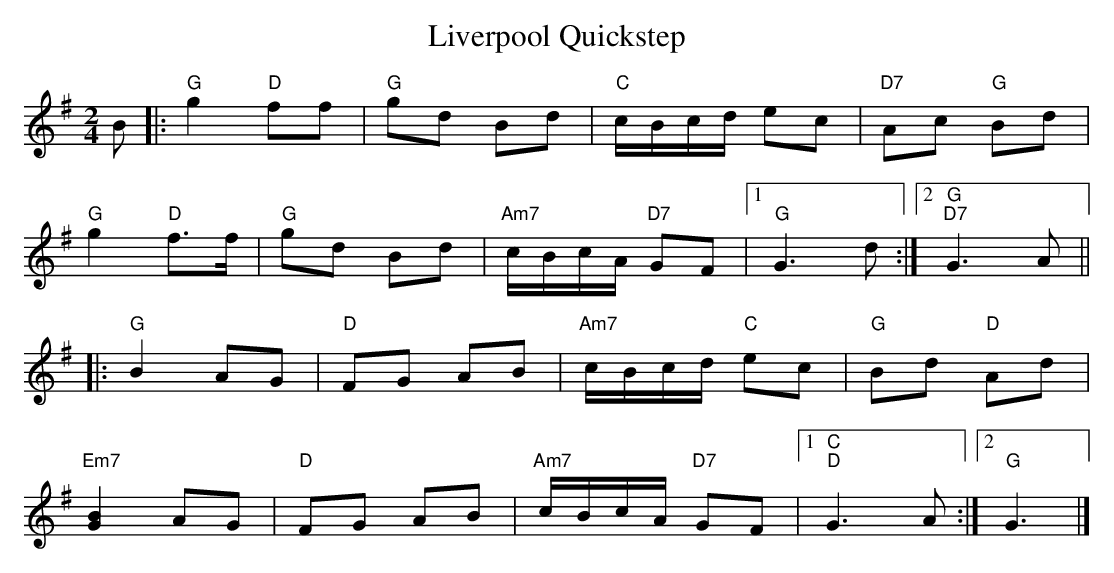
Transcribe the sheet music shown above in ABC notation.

X:1
T:Liverpool Quickstep
L:1/4
M:2/4
K:G
V:1
B/ |: "G" g "D" f/f/ | "G" g/d/ B/d/ | "C" c/4B/4c/4d/4 e/c/ |  "D7" A/c/ "G" B/d/ |
"G" g "D" f/>f/ | "G" g/d/ B/d/ | "Am7" c/4B/4c/4A/4 "D7" G/F/ |1  "G" G3/2 d/ :|2 "G" "D7" G3/2 A/||
 |:"G" B A/G/ | "D" F/G/ A/B/ |  "Am7" c/4B/4c/4d/4 "C" e/c/ | "G" B/d/ "D" A/d/ |
"Em7" [GB] A/G/ | "D" F/G/ A/B/ |  "Am7" c/4B/4c/4A/4 "D7" G/F/ |1 "C" "D" G3/2 A/ :|2 "G" G3/2 |]
